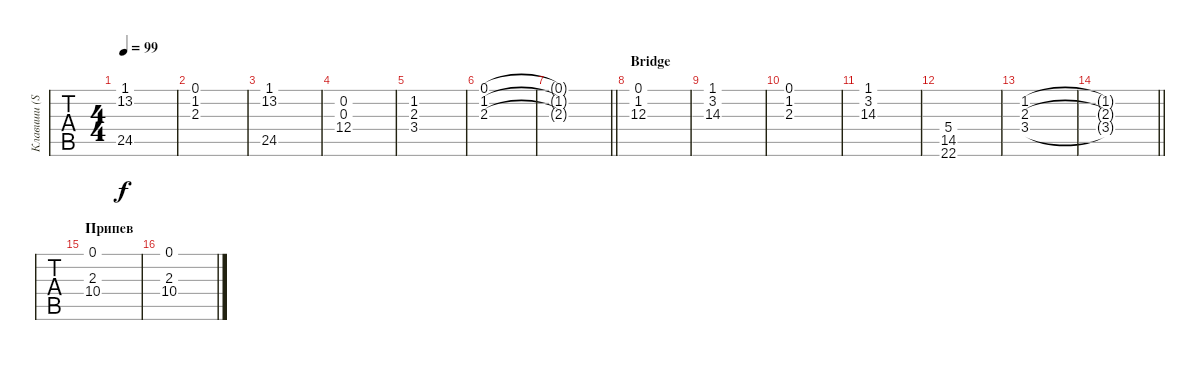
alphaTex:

\track ("Клавиши (String)" "Клавиши (S") {instrument stringensemble1}
\staff {tabs}
\tuning (E4 B3 G3 D3 A2 E2) {hide}
\ts (4 4)
\tempo 99
\clef g2
\ks c
(1.1 13.2 24.5).1{dy f} |
(0.1 1.2 2.3).1 |
(1.1 13.2 24.5).1 |
(0.2 0.3 12.4).1 |
(1.2 2.3 3.4).1 |
(0.1 1.2 2.3).1 |
\barLineRight lightlight
(0.1{t} 1.2{t} 2.3{t}).1 |
\section ("" "Bridge")
(0.1 1.2 12.3).1 |
(1.1 3.2 14.3).1 |
(0.1 1.2 2.3).1 |
(1.1 3.2 14.3).1 |
(5.4 14.5 22.6).1 |
(1.2 2.3 3.4).1 |
\barLineRight lightlight
(1.2{t} 2.3{t} 3.4{t}).1 |
\section ("" "Припев")
(0.1 2.3 10.4).1 |
(0.1 2.3 10.4).1
